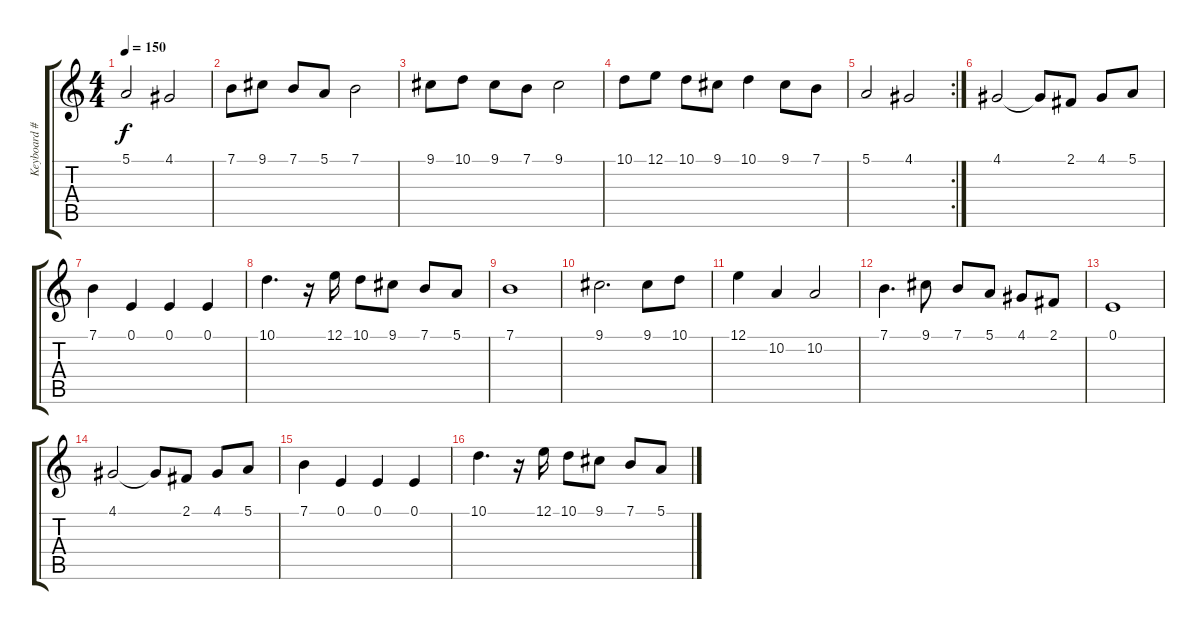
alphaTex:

\track ("Keyboard #3" "Keyboard #") {instrument piccolo}
\staff {score tabs}
\tuning (E4 B3 G3 D3 A2 E2) {hide}
\ts (4 4)
\tempo 150
\clef g2
\ks c
5.1.2{dy f} 4.1.2 |
7.1.8 9.1.8 7.1.8 5.1.8 7.1.2 |
9.1.8 10.1.8 9.1.8 7.1.8 9.1.2 |
10.1.8 12.1.8 10.1.8 9.1.8 10.1.4 9.1.8 7.1.8 |
\rc 2
5.1.2 4.1.2 |
4.1.2{volume 13 instrument accordion} 4.1{t}.8 2.1.8 4.1.8 5.1.8 |
7.1.4 0.1.4 0.1.4 0.1.4 |
10.1.4{d} r.16 12.1.16 10.1.8 9.1.8 7.1.8 5.1.8 |
7.1.1 |
9.1.2{d} 9.1.8 10.1.8 |
12.1.4 10.2.4 10.2.2 |
7.1.4{d} 9.1.8 7.1.8 5.1.8 4.1.8 2.1.8 |
0.1.1 |
4.1.2 4.1{t}.8 2.1.8 4.1.8 5.1.8 |
7.1.4 0.1.4 0.1.4 0.1.4 |
10.1.4{d} r.16 12.1.16 10.1.8 9.1.8 7.1.8 5.1.8
